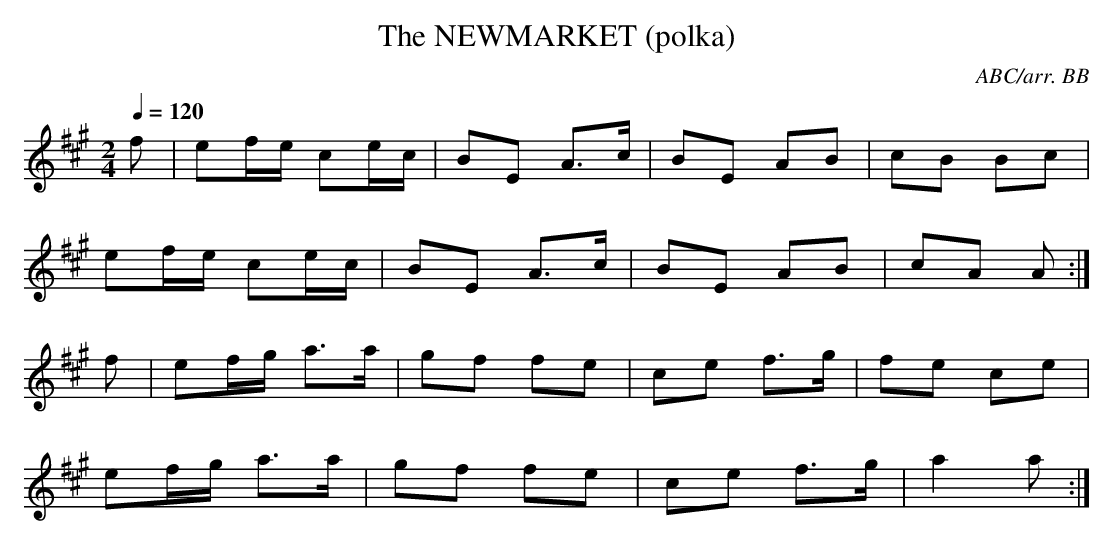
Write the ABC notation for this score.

X:1
T:NEWMARKET (polka), The
C:ABC/arr. BB
Q:1/4=120
L:1/8
M:2/4
K:A
f|ef/e/ ce/c/|BE A>c|BE AB|cB Bc|
ef/e/ ce/c/|BE A>c|BE AB|cA A :|
f|ef/g/ a>a|gf fe|ce f>g|fe ce|
ef/g/ a>a|gf fe|ce f>g|a2 a :|
